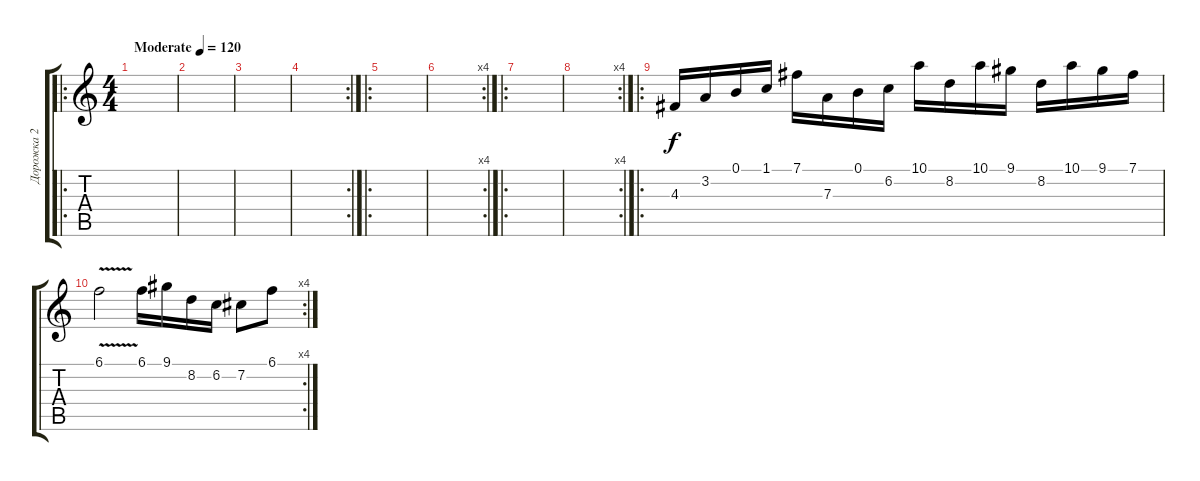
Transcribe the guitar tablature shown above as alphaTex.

\track ("Дорожка 2" "Дорожка 2") {instrument overdrivenguitar}
\staff {score tabs}
\tuning (B3 Gb3 D3 A2 E2 B1) {hide}
\ro
\ts (4 4)
\tempo (120 "Moderate")
\clef g2
\ks c
|
|
|
\rc 2
|
\ro
|
\rc 4
|
\ro
|
\rc 4
|
\ro
4.3.16 3.2.16 0.1.16 1.1.16 7.1.16 7.3.16 0.1.16 6.2.16 10.1.16 8.2.16 10.1.16 9.1.16 8.2.16 10.1.16 9.1.16 7.1.16 |
\rc 4
6.1{v}.2 6.1.16 9.1.16 8.2.16 6.2.16 7.2.8 6.1.8
